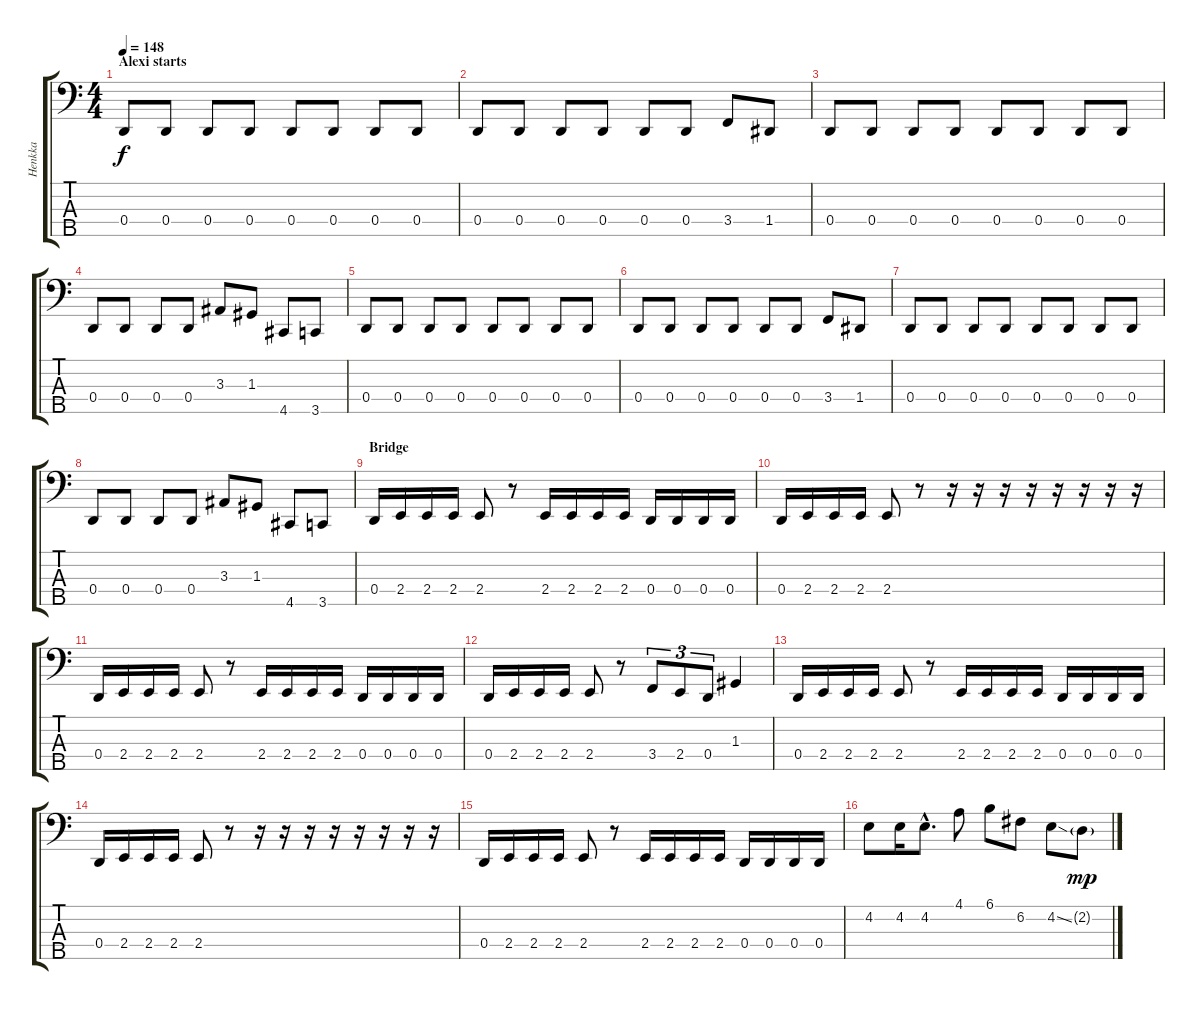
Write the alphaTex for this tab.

\track ("Henkka" "Henkka") {instrument electricbasspick}
\staff {score tabs}
\tuning (F2 C2 G1 D1 A0) {hide}
\ts (4 4)
\section ("" "Alexi starts")
\tempo 148
\clef f4
\ks c
0.4.8{dy f} 0.4.8 0.4.8 0.4.8 0.4.8 0.4.8 0.4.8 0.4.8 |
0.4.8 0.4.8 0.4.8 0.4.8 0.4.8 0.4.8 3.4.8 1.4.8 |
0.4.8 0.4.8 0.4.8 0.4.8 0.4.8 0.4.8 0.4.8 0.4.8 |
0.4.8 0.4.8 0.4.8 0.4.8 3.3.8 1.3.8 4.5.8 3.5.8 |
0.4.8 0.4.8 0.4.8 0.4.8 0.4.8 0.4.8 0.4.8 0.4.8 |
0.4.8 0.4.8 0.4.8 0.4.8 0.4.8 0.4.8 3.4.8 1.4.8 |
0.4.8 0.4.8 0.4.8 0.4.8 0.4.8 0.4.8 0.4.8 0.4.8 |
0.4.8 0.4.8 0.4.8 0.4.8 3.3.8 1.3.8 4.5.8 3.5.8 |
\section ("" "Bridge")
0.4.16 2.4.16 2.4.16 2.4.16 2.4.8 r.8 2.4.16 2.4.16 2.4.16 2.4.16 0.4.16 0.4.16 0.4.16 0.4.16 |
0.4.16 2.4.16 2.4.16 2.4.16 2.4.8 r.8 r.16 r.16 r.16 r.16 r.16 r.16 r.16 r.16 |
0.4.16 2.4.16 2.4.16 2.4.16 2.4.8 r.8 2.4.16 2.4.16 2.4.16 2.4.16 0.4.16 0.4.16 0.4.16 0.4.16 |
0.4.16 2.4.16 2.4.16 2.4.16 2.4.8 r.8 3.4.8{tu (3 2)} 2.4.8{tu (3 2)} 0.4.8{tu (3 2)} 1.3.4 |
0.4.16 2.4.16 2.4.16 2.4.16 2.4.8 r.8 2.4.16 2.4.16 2.4.16 2.4.16 0.4.16 0.4.16 0.4.16 0.4.16 |
0.4.16 2.4.16 2.4.16 2.4.16 2.4.8 r.8 r.16 r.16 r.16 r.16 r.16 r.16 r.16 r.16 |
0.4.16 2.4.16 2.4.16 2.4.16 2.4.8 r.8 2.4.16 2.4.16 2.4.16 2.4.16 0.4.16 0.4.16 0.4.16 0.4.16 |
4.2.8 4.2.16 4.2{hac}.8{d} 4.1.8 6.1.8 6.2.8 4.2{ss}.8 2.2{g}.8{dy mp}
